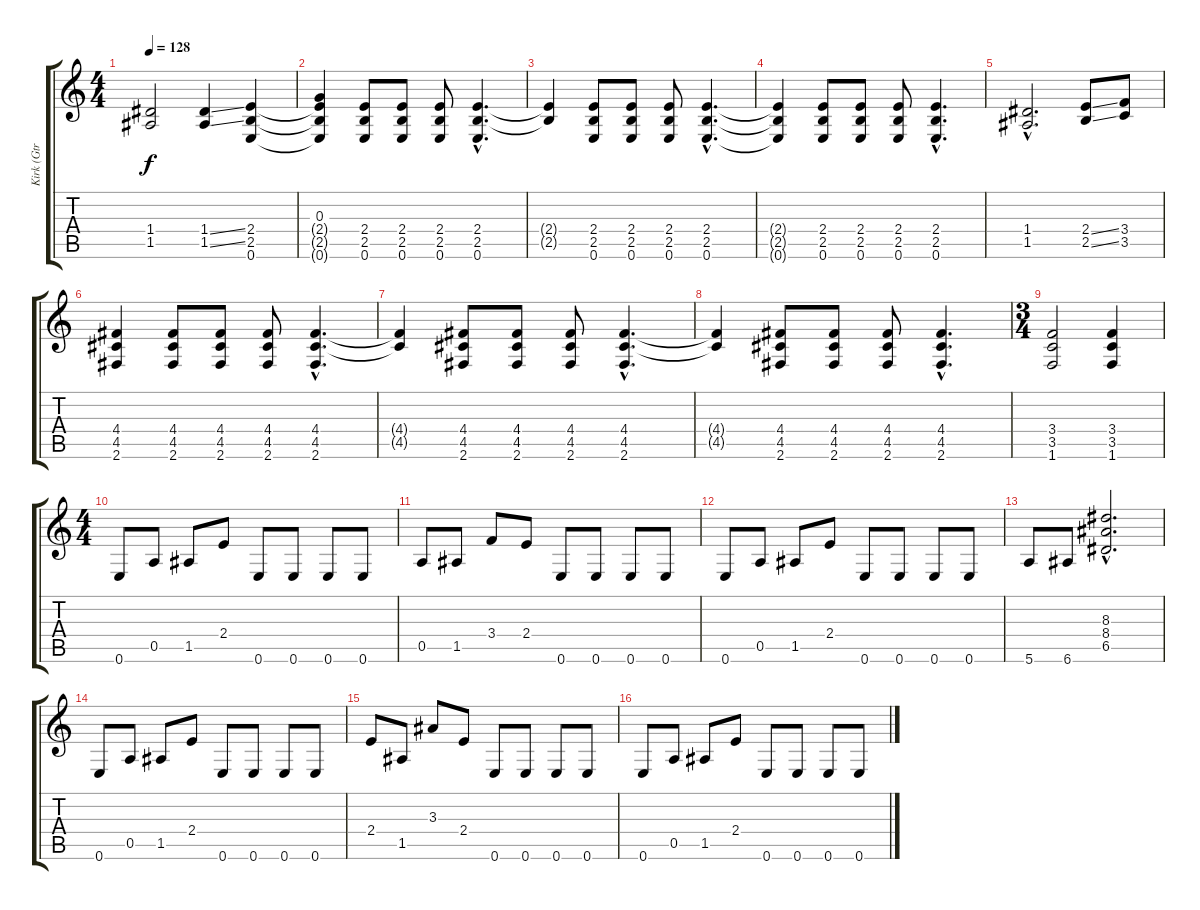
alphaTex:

\track ("Kirk (Gtr 3)" "Kirk (Gtr ") {instrument distortionguitar}
\staff {score tabs}
\tuning (E4 B3 G3 D3 A2 E2) {hide}
\ts (4 4)
\tempo 128
\clef g2
\ks c
(1.4 1.5).2{dy f} (1.4{ss} 1.5{ss}).4 (2.4 2.5 0.6).4 |
(0.3 2.4{t} 2.5{t} 0.6{t}).4 (2.4 2.5 0.6).8 (2.4 2.5 0.6).8 (2.4 2.5 0.6).8 (2.4{hac} 2.5{hac} 0.6{hac}).4{d} |
(2.4{t} 2.5{t}).4 (2.4 2.5 0.6).8 (2.4 2.5 0.6).8 (2.4 2.5 0.6).8 (2.4{hac} 2.5{hac} 0.6{hac}).4{d} |
(2.4{t} 2.5{t} 0.6{t}).4 (2.4 2.5 0.6).8 (2.4 2.5 0.6).8 (2.4 2.5 0.6).8 (2.4{hac} 2.5{hac} 0.6{hac}).4{d} |
(1.4{hac} 1.5{hac}).2{d} (2.4{ss} 2.5{ss}).8 (3.4 3.5).8 |
(4.4 4.5 2.6).4 (4.4 4.5 2.6).8 (4.4 4.5 2.6).8 (4.4 4.5 2.6).8 (4.4{hac} 4.5{hac} 2.6{hac}).4{d} |
(4.4{t} 4.5{t}).4 (4.4 4.5 2.6).8 (4.4 4.5 2.6).8 (4.4 4.5 2.6).8 (4.4{hac} 4.5{hac} 2.6{hac}).4{d} |
(4.4{t} 4.5{t}).4 (4.4 4.5 2.6).8 (4.4 4.5 2.6).8 (4.4 4.5 2.6).8 (4.4{hac} 4.5{hac} 2.6{hac}).4{d} |
\ts (3 4)
(3.4 3.5 1.6).2 (3.4 3.5 1.6).4 |
\ts (4 4)
0.6.8 0.5.8 1.5.8 2.4.8 0.6.8 0.6.8 0.6.8 0.6.8 |
0.5.8 1.5.8 3.4.8 2.4.8 0.6.8 0.6.8 0.6.8 0.6.8 |
0.6.8 0.5.8 1.5.8 2.4.8 0.6.8 0.6.8 0.6.8 0.6.8 |
5.6.8 6.6.8 (8.3{hac} 8.4{hac} 6.5{hac}).2{d} |
0.6.8 0.5.8 1.5.8 2.4.8 0.6.8 0.6.8 0.6.8 0.6.8 |
2.4.8 1.5.8 3.3.8 2.4.8 0.6.8 0.6.8 0.6.8 0.6.8 |
0.6.8 0.5.8 1.5.8 2.4.8 0.6.8 0.6.8 0.6.8 0.6.8
